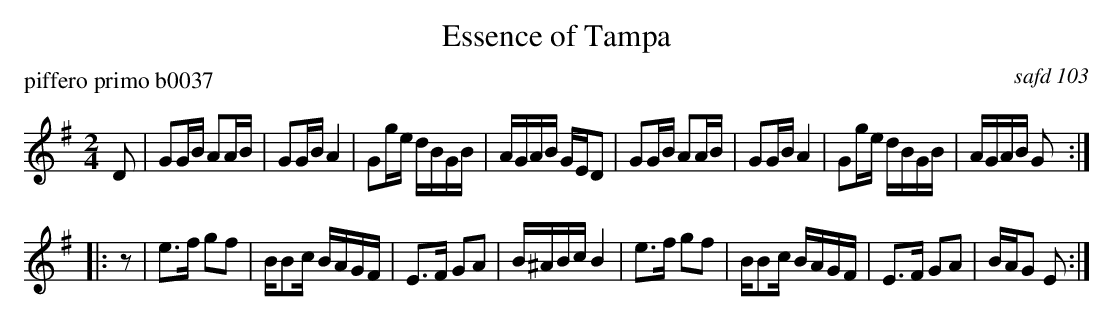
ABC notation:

X:1
T: Essence of Tampa
P: piffero primo b0037
O: safd 103
M: 2/4
L: 1/16
K: G
D2 |\
G2GB A2AB | G2GB A4 | G2ge dBGB | AGAB GED2 |\
G2GB A2AB | G2GB A4 | G2ge dBGB | AGAB G2 :|
|: z2 |\
e3f g2f2 | BB2c BAGF | E3F G2A2 | B^ABc B4 |\
e3f g2f2 | BB2c BAGF | E3F G2A2 | BAG2 E2 :|
